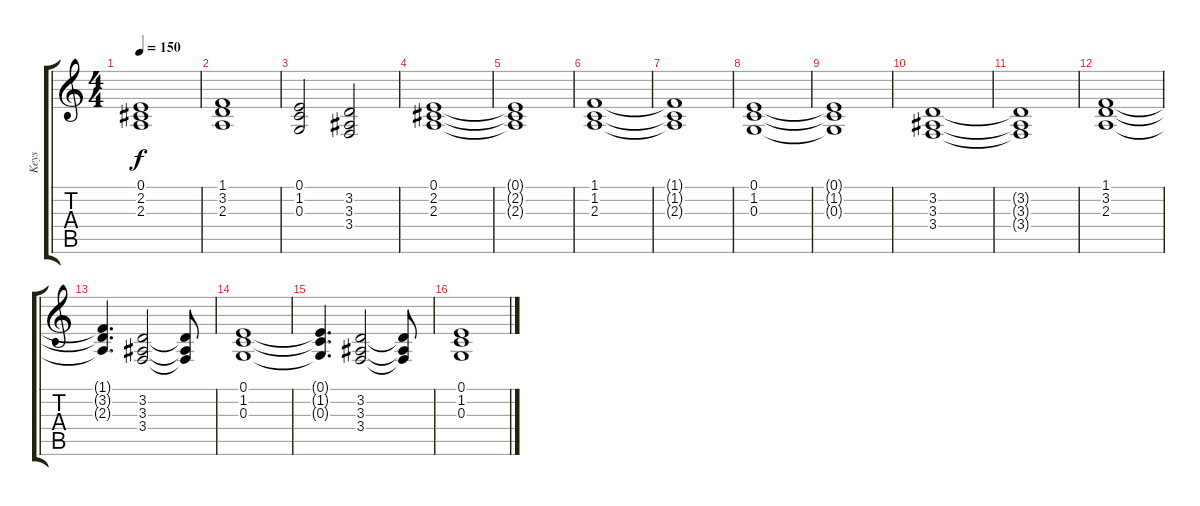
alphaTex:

\track ("Keys" "Keys") {instrument synthstrings1}
\staff {score tabs}
\tuning (E4 B3 G3 D3 A2 E2) {hide}
\ts (4 4)
\tempo 150
\clef g2
\ks c
(0.1{t} 2.2{t} 2.3{t}).1{dy f} |
(1.1 3.2 2.3).1 |
(0.1 1.2 0.3).2 (3.2 3.3 3.4).2 |
(0.1 2.2 2.3).1 |
(0.1{t} 2.2{t} 2.3{t}).1 |
(1.1 1.2 2.3).1 |
(1.1{t} 1.2{t} 2.3{t}).1 |
(0.1 1.2 0.3).1 |
(0.1{t} 1.2{t} 0.3{t}).1 |
(3.2 3.3 3.4).1 |
(3.2{t} 3.3{t} 3.4{t}).1 |
(1.1 3.2 2.3).1 |
(1.1{t} 3.2{t} 2.3{t}).4{d} (3.2 3.3 3.4).2 (3.2{t} 3.3{t} 3.4{t}).8 |
(0.1 1.2 0.3).1 |
(0.1{t} 1.2{t} 0.3{t}).4{d} (3.2 3.3 3.4).2 (3.2{t} 3.3{t} 3.4{t}).8 |
(0.1 1.2 0.3).1
